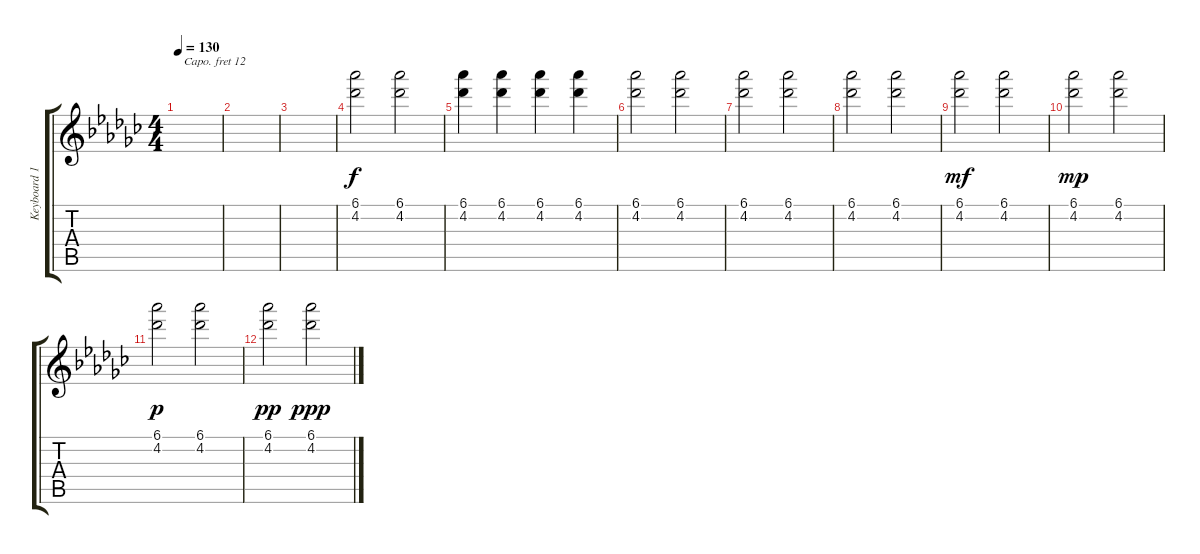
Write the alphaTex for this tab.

\track ("Keyboard 1" "Keyboard 1") {instrument overdrivenguitar}
\staff {score tabs}
\capo 12
\tuning (D4 A3 F3 C3 G2 D2) {hide}
\ts (4 4)
\tempo 130
\clef g2
\ks gb
|
|
|
(6.1 4.2).2{instrument pad3polysynth} (6.1 4.2).2 |
(6.1 4.2).4 (6.1 4.2).4 (6.1 4.2).4 (6.1 4.2).4 |
(6.1 4.2).2 (6.1 4.2).2 |
(6.1 4.2).2 (6.1 4.2).2 |
(6.1 4.2).2 (6.1 4.2).2 |
(6.1 4.2).2{dy mf} (6.1 4.2).2 |
(6.1 4.2).2{dy mp} (6.1 4.2).2 |
(6.1 4.2).2{dy p} (6.1 4.2).2 |
(6.1 4.2).2{dy pp} (6.1 4.2).2{dy ppp}
